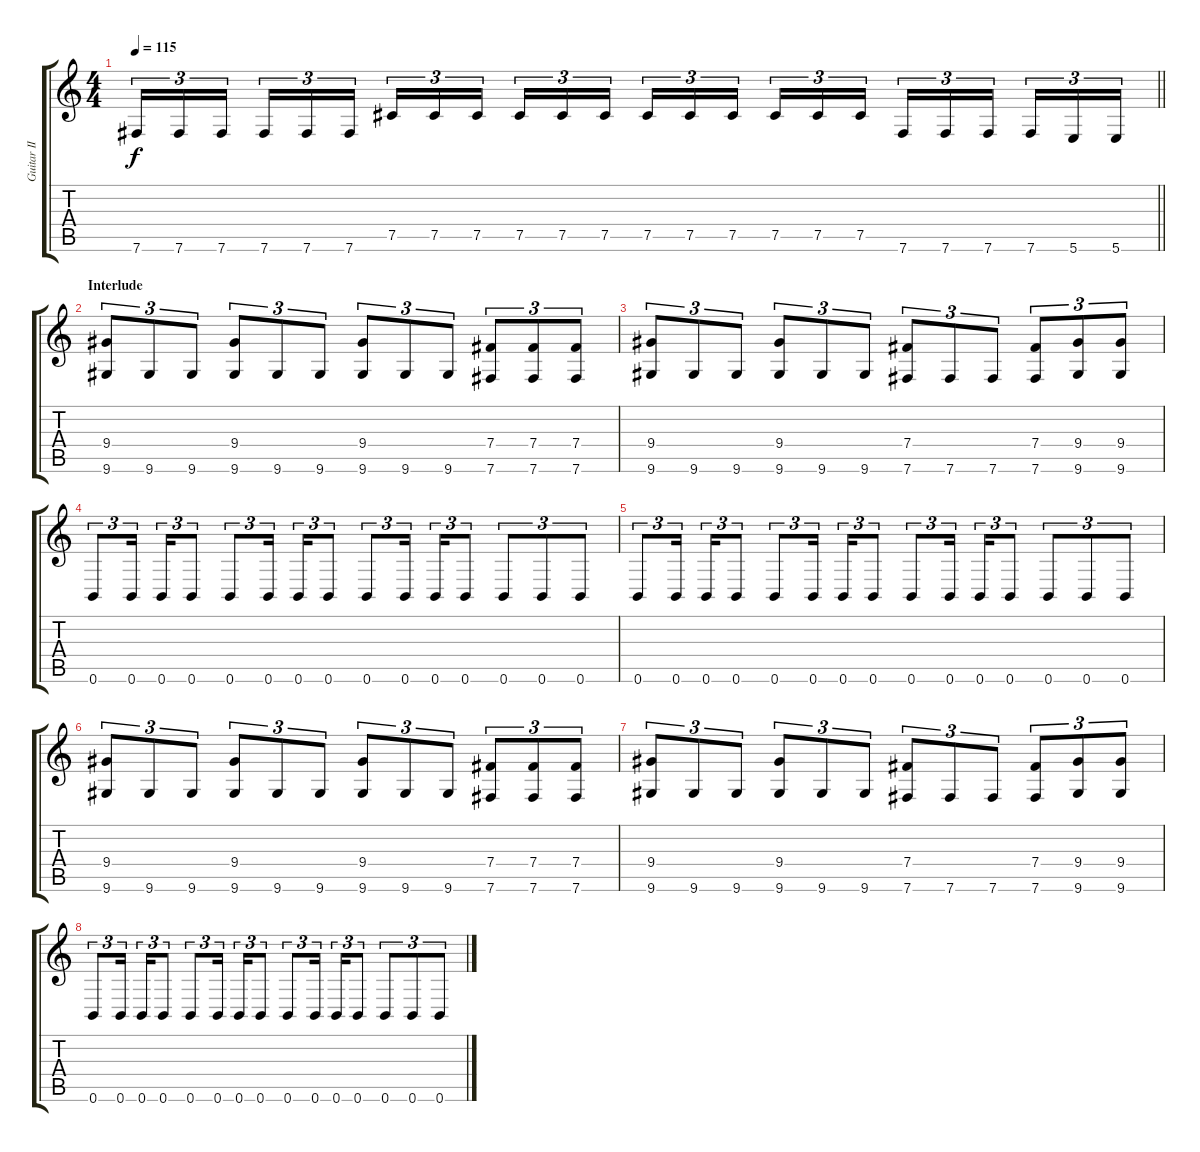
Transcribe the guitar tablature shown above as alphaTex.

\track ("Guitar II" "Guitar II") {instrument distortionguitar}
\staff {score tabs}
\tuning (Db4 Ab3 E3 B2 Gb2 B1) {hide}
\ts (4 4)
\tempo 115
\clef g2
\barLineRight lightlight
\ks c
7.6.16{tu (3 2) dy f} 7.6.16{tu (3 2)} 7.6.16{tu (3 2)} 7.6.16{tu (3 2)} 7.6.16{tu (3 2)} 7.6.16{tu (3 2)} 7.5.16{tu (3 2)} 7.5.16{tu (3 2)} 7.5.16{tu (3 2)} 7.5.16{tu (3 2)} 7.5.16{tu (3 2)} 7.5.16{tu (3 2)} 7.5.16{tu (3 2)} 7.5.16{tu (3 2)} 7.5.16{tu (3 2)} 7.5.16{tu (3 2)} 7.5.16{tu (3 2)} 7.5.16{tu (3 2)} 7.6.16{tu (3 2)} 7.6.16{tu (3 2)} 7.6.16{tu (3 2)} 7.6.16{tu (3 2)} 5.6.16{tu (3 2)} 5.6.16{tu (3 2)} |
\section ("" "Interlude")
(9.4 9.6).8{tu (3 2)} 9.6.8{tu (3 2)} 9.6.8{tu (3 2)} (9.4 9.6).8{tu (3 2)} 9.6.8{tu (3 2)} 9.6.8{tu (3 2)} (9.4 9.6).8{tu (3 2)} 9.6.8{tu (3 2)} 9.6.8{tu (3 2)} (7.4 7.6).8{tu (3 2)} (7.4 7.6).8{tu (3 2)} (7.4 7.6).8{tu (3 2)} |
(9.4 9.6).8{tu (3 2)} 9.6.8{tu (3 2)} 9.6.8{tu (3 2)} (9.4 9.6).8{tu (3 2)} 9.6.8{tu (3 2)} 9.6.8{tu (3 2)} (7.4 7.6).8{tu (3 2)} 7.6.8{tu (3 2)} 7.6.8{tu (3 2)} (7.4 7.6).8{tu (3 2)} (9.4 9.6).8{tu (3 2)} (9.4 9.6).8{tu (3 2)} |
0.6.8{tu (3 2)} 0.6.16{tu (3 2)} 0.6.16{tu (3 2)} 0.6.8{tu (3 2)} 0.6.8{tu (3 2)} 0.6.16{tu (3 2)} 0.6.16{tu (3 2)} 0.6.8{tu (3 2)} 0.6.8{tu (3 2)} 0.6.16{tu (3 2)} 0.6.16{tu (3 2)} 0.6.8{tu (3 2)} 0.6.8{tu (3 2)} 0.6.8{tu (3 2)} 0.6.8{tu (3 2)} |
0.6.8{tu (3 2)} 0.6.16{tu (3 2)} 0.6.16{tu (3 2)} 0.6.8{tu (3 2)} 0.6.8{tu (3 2)} 0.6.16{tu (3 2)} 0.6.16{tu (3 2)} 0.6.8{tu (3 2)} 0.6.8{tu (3 2)} 0.6.16{tu (3 2)} 0.6.16{tu (3 2)} 0.6.8{tu (3 2)} 0.6.8{tu (3 2)} 0.6.8{tu (3 2)} 0.6.8{tu (3 2)} |
(9.4 9.6).8{tu (3 2)} 9.6.8{tu (3 2)} 9.6.8{tu (3 2)} (9.4 9.6).8{tu (3 2)} 9.6.8{tu (3 2)} 9.6.8{tu (3 2)} (9.4 9.6).8{tu (3 2)} 9.6.8{tu (3 2)} 9.6.8{tu (3 2)} (7.4 7.6).8{tu (3 2)} (7.4 7.6).8{tu (3 2)} (7.4 7.6).8{tu (3 2)} |
(9.4 9.6).8{tu (3 2)} 9.6.8{tu (3 2)} 9.6.8{tu (3 2)} (9.4 9.6).8{tu (3 2)} 9.6.8{tu (3 2)} 9.6.8{tu (3 2)} (7.4 7.6).8{tu (3 2)} 7.6.8{tu (3 2)} 7.6.8{tu (3 2)} (7.4 7.6).8{tu (3 2)} (9.4 9.6).8{tu (3 2)} (9.4 9.6).8{tu (3 2)} |
0.6.8{tu (3 2)} 0.6.16{tu (3 2)} 0.6.16{tu (3 2)} 0.6.8{tu (3 2)} 0.6.8{tu (3 2)} 0.6.16{tu (3 2)} 0.6.16{tu (3 2)} 0.6.8{tu (3 2)} 0.6.8{tu (3 2)} 0.6.16{tu (3 2)} 0.6.16{tu (3 2)} 0.6.8{tu (3 2)} 0.6.8{tu (3 2)} 0.6.8{tu (3 2)} 0.6.8{tu (3 2)}
